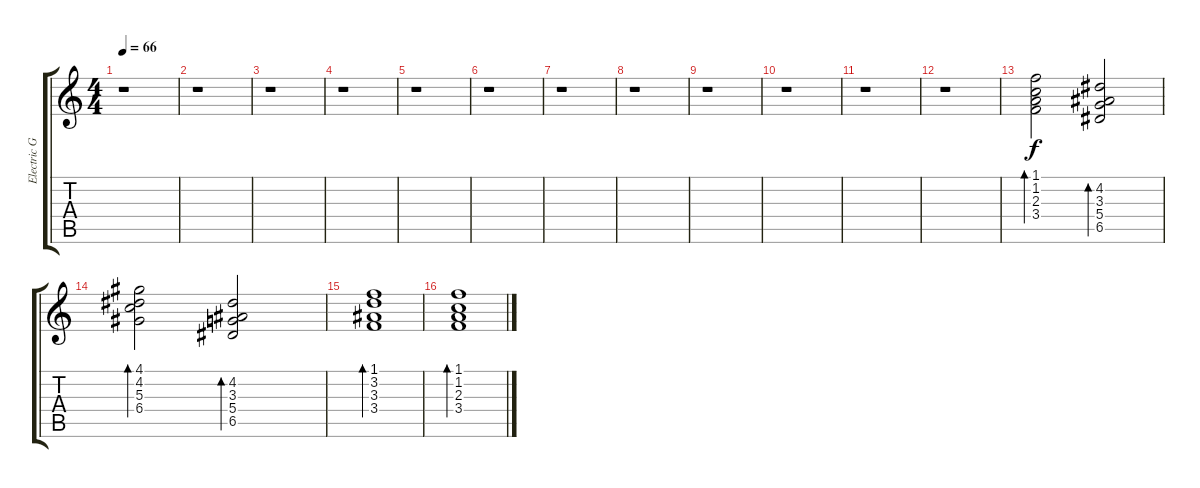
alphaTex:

\track ("Electric Guitar" "Electric G") {instrument electricguitarclean}
\staff {score tabs}
\tuning (E4 B3 G3 D3 A2 E2) {hide}
\ts (4 4)
\tempo 66
\clef g2
\ks c
r.1{dy f instrument electricguitarclean} |
r.1 |
r.1 |
r.1 |
r.1 |
r.1 |
r.1 |
r.1 |
r.1 |
r.1 |
r.1 |
r.1 |
(1.1 1.2 2.3 3.4).2{bd 60} (4.2 3.3 5.4 6.5).2{bd 60} |
(4.1 4.2 5.3 6.4).2{bd 60} (4.2 3.3 5.4 6.5).2{bd 60} |
(1.1 3.2 3.3 3.4).1{bd 60} |
(1.1 1.2 2.3 3.4).1{bd 60}
